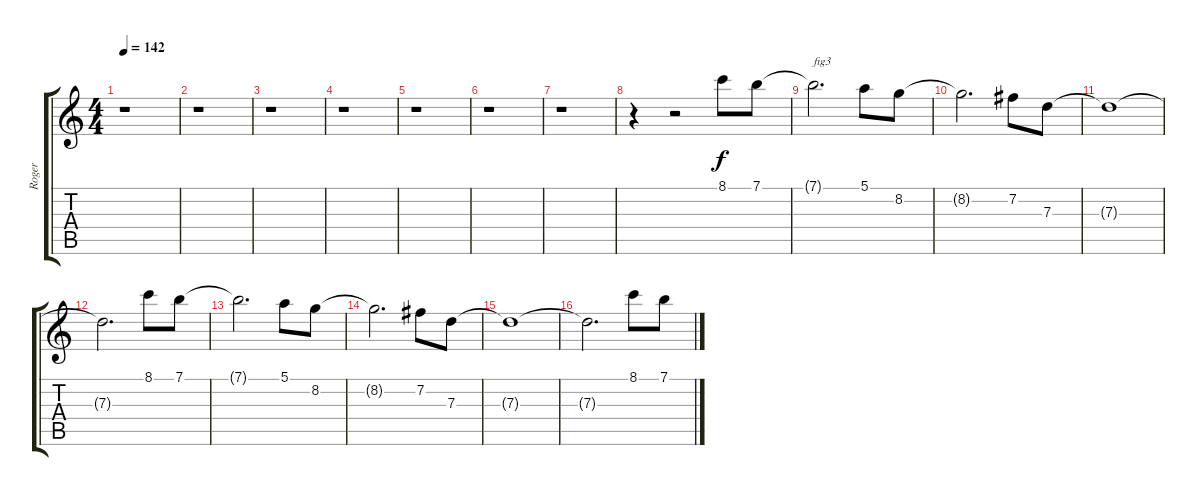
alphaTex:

\track ("Roger" "Roger") {instrument acousticguitarsteel}
\staff {score tabs}
\tuning (E4 B3 G3 D3 A2 E2) {hide}
\ts (4 4)
\tempo 142
\clef g2
\ks c
r.1{dy f} |
r.1 |
r.1 |
r.1 |
r.1 |
r.1 |
r.1 |
r.4{instrument acousticguitarsteel} r.2 8.1.8 7.1.8 |
7.1{t}.2{d txt "fig3"} 5.1.8 8.2.8 |
8.2{t}.2{d} 7.2.8 7.3.8 |
7.3{t}.1 |
7.3{t}.2{d} 8.1.8 7.1.8 |
7.1{t}.2{d} 5.1.8 8.2.8 |
8.2{t}.2{d} 7.2.8 7.3.8 |
7.3{t}.1 |
7.3{t}.2{d} 8.1.8 7.1.8
